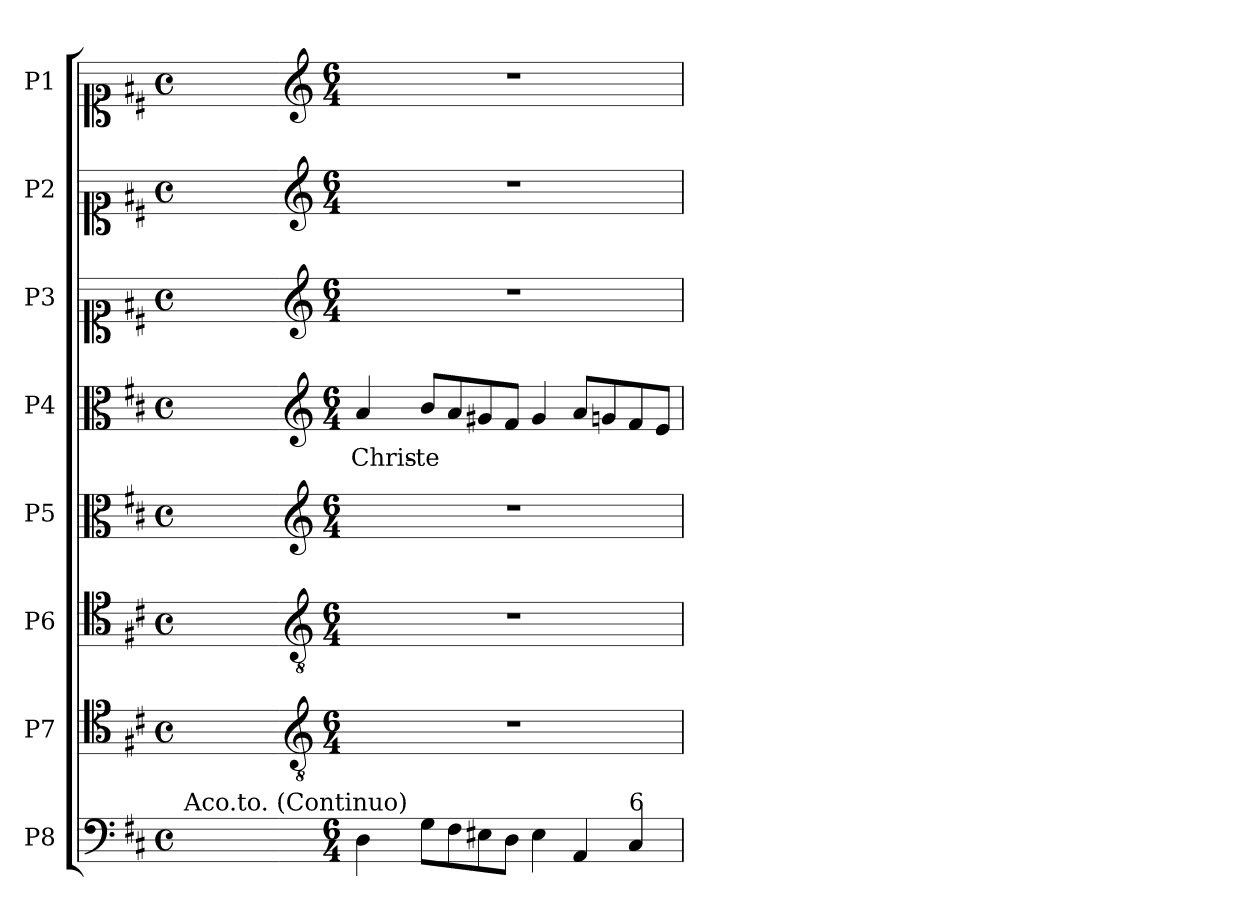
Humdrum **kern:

**kern	**kern	**kern	**kern	**kern	**text	**kern	**kern	**kern
*part8	*part7	*part6	*part5	*part4	*part4	*part3	*part2	*part1
*staff8	*staff7	*staff6	*staff5	*staff4	*staff4	*staff3	*staff2	*staff1
*I"P8	*I"P7	*I"P6	*I"P5	*I"P4	*	*I"P3	*I"P2	*I"P1
!!LO:PB:g=z
*clefF4	*clefC4	*clefC4	*clefC3	*clefC3	*	*clefC1	*clefC1	*clefC1
*	*ITrd7c12	*ITrd7c12	*	*	*	*	*	*
*k[f#c#]	*k[f#c#]	*k[f#c#]	*k[f#c#]	*k[f#c#]	*	*k[f#c#]	*k[f#c#]	*k[f#c#]
*D:	*D:	*D:	*D:	*D:	*	*D:	*D:	*D:
*M4/4	*M4/4	*M4/4	*M4/4	*M4/4	*	*M4/4	*M4/4	*M4/4
*met(c)	*met(c)	*met(c)	*met(c)	*met(c)	*	*met(c)	*met(c)	*met(c)
=1	=1	=1	=1	=1	=1	=1	=1	=1
!LO:TX:a:t=Aco.to. (Continuo)	!	!	!	!	!	!	!	!
1ryy	1ryy	1ryy	1ryy	1ryy	.	1ryy	1ryy	1ryy
=2-	=2-	=2-	=2-	=2-	=2-	=2-	=2-	=2-
*	*clefGv2	*clefGv2	*clefG2	*clefG2	*	*clefG2	*clefG2	*clefG2
*M6/4	*M6/4	*M6/4	*M6/4	*M6/4	*	*M6/4	*M6/4	*M6/4
!	!LO:N:vis=1	!LO:N:vis=1	!LO:N:vis=1	!	!	!	!	!
!	!	!	!	!	!LO:LY:b:color=#000000	!LO:N:vis=1	!LO:N:vis=1	!LO:N:vis=1
4Di\	1.r	1.r	1.r	4ai/	Chris-	1.r	1.r	1.r
!	!	!	!	!	!LO:LY:b:color=#000000	!	!	!
8Gi\L	.	.	.	8bi/L	te	.	.	.
8F#i\	.	.	.	8ai/	.	.	.	.
8E#Xi\	.	.	.	8g#Xi/	.	.	.	.
8Di\J	.	.	.	8f#i/J	.	.	.	.
4E#i\	.	.	.	4g#i/	.	.	.	.
4AAi/	.	.	.	8ai/L	.	.	.	.
.	.	.	.	8gni/	.	.	.	.
!LO:TX:a:t=6	!	!	!	!	!	!	!	!
4C#i/	.	.	.	8f#i/	.	.	.	.
.	.	.	.	8ei/J	.	.	.	.
=	=	=	=	=	=	=	=	=
*-	*-	*-	*-	*-	*-	*-	*-	*-
